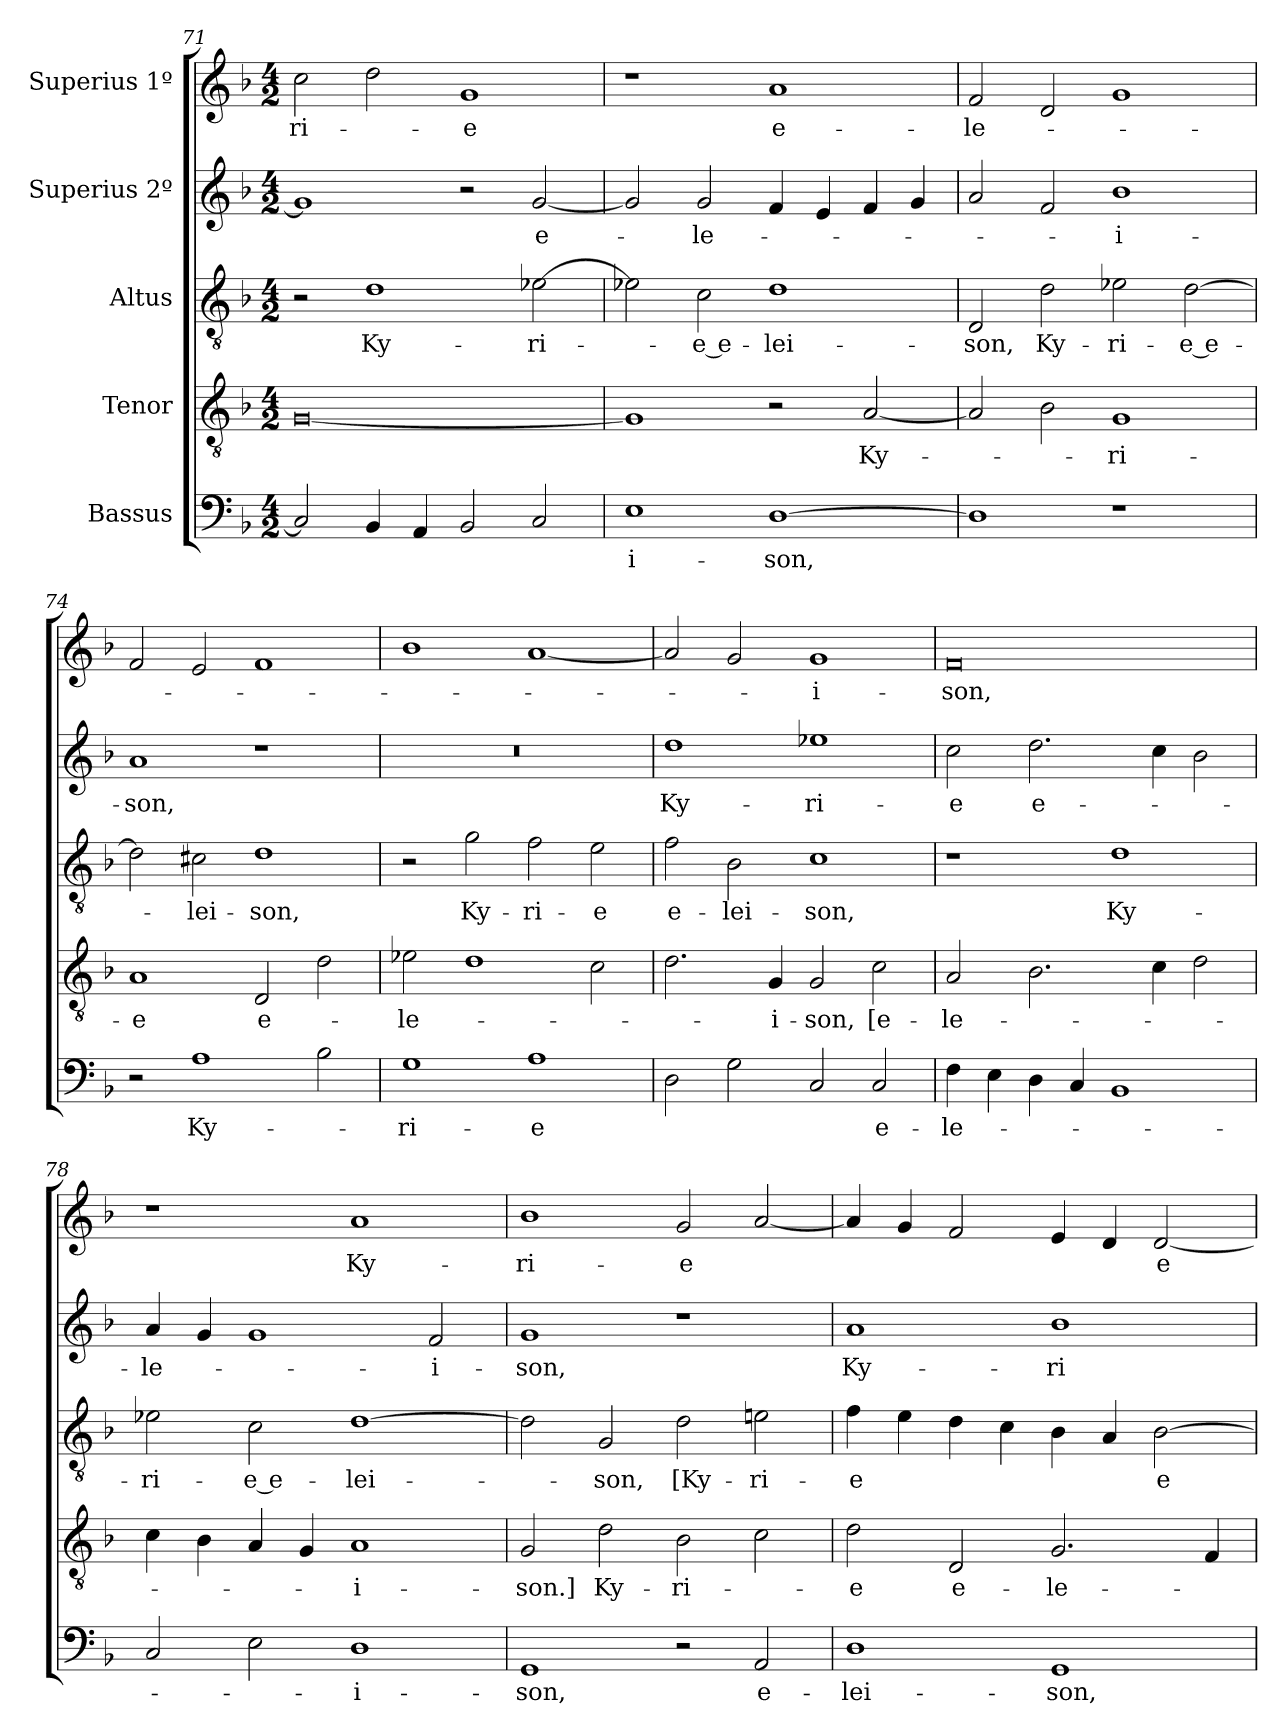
**kern	**text	**kern	**text	**kern	**text	**kern	**text	**kern	**text
*part5	*part5	*part4	*part4	*part3	*part3	*part2	*part2	*part1	*part1
*staff5	*staff5	*staff4	*staff4	*staff3	*staff3	*staff2	*staff2	*staff1	*staff1
*I"Bassus	*	*I"Tenor	*	*I"Altus	*	*I"Superius 2º	*	*I"Superius 1º	*
*clefF4	*	*clefGv2	*	*clefGv2	*	*clefG2	*	*clefG2	*
*k[b-]	*	*k[b-]	*	*k[b-]	*	*k[b-]	*	*k[b-]	*
*M4/2	*	*M4/2	*	*M4/2	*	*M4/2	*	*M4/2	*
=71	=71	=71	=71	=71	=71	=71	=71	=71	=71
2C/]	.	[0G/	.	2r	.	1g/]	.	2cc\	-ri-
4BB-/	.	.	.	1d\	Ky-	.	.	2dd\	.
4AA/	.	.	.	.	.	.	.	.	.
2BB-/	.	.	.	.	.	2r	.	1g/	-e
2C/	.	.	.	[2e-X\	-ri-	[2g/	e-	.	.
=72	=72	=72	=72	=72	=72	=72	=72	=72	=72
1E\	-i-	1G/]	.	2e-X\]	.	2g/]	.	1r	.
.	.	.	.	2c\	-e e-	2g/	-le-	.	.
[1D\	-son,	2r	.	1d\	-lei-	4f/	.	1a/	e-
.	.	.	.	.	.	4e/	.	.	.
.	.	[2A/	Ky-	.	.	4f/	.	.	.
.	.	.	.	.	.	4g/	.	.	.
=73	=73	=73	=73	=73	=73	=73	=73	=73	=73
1D\]	.	2A/]	.	2D/	-son,	2a/	.	2f/	-le-
.	.	2B-\	.	2d\	Ky-	2f/	.	2d/	.
1r	.	1G/	-ri-	2e-X\	-ri-	1b-\	-i-	1g/	.
.	.	.	.	[2d\	-e e-	.	.	.	.
=74	=74	=74	=74	=74	=74	=74	=74	=74	=74
2r	.	1A/	-e	2d\]	.	1a/	-son,	2f/	.
1A\	Ky-	.	.	2c#X\	-lei-	.	.	2e/	.
.	.	2D/	e-	1d\	-son,	1r	.	1f/	.
2B-\	.	2d\	.	.	.	.	.	.	.
=75	=75	=75	=75	=75	=75	=75	=75	=75	=75
1G\	-ri-	2e-X\	-le-	2r	.	0r	.	1b-\	.
.	.	1d\	.	2g\	Ky-	.	.	.	.
1A\	-e	.	.	2f\	-ri-	.	.	[1a/	.
.	.	2c\	.	2e\	-e	.	.	.	.
=76	=76	=76	=76	=76	=76	=76	=76	=76	=76
2D\	.	2.d\	.	2f\	e-	1dd\	Ky-	2a/]	.
2G\	.	.	.	2B-\	-lei-	.	.	2g/	.
.	.	4G/	-i-	.	.	.	.	.	.
2C/	.	2G/	-son,	1c\	-son,	1ee-X\	-ri-	1g/	-i-
2C/	e-	2c\	[e-	.	.	.	.	.	.
=77	=77	=77	=77	=77	=77	=77	=77	=77	=77
4F\	-le-	2A/	-le-	1r	.	2cc\	-e	0f/	-son,
4E\	.	.	.	.	.	.	.	.	.
4D\	.	2.B-\	.	.	.	2.dd\	e-	.	.
4C/	.	.	.	.	.	.	.	.	.
1BB-/	.	.	.	1d\	Ky-	.	.	.	.
.	.	4c\	.	.	.	4cc\	.	.	.
.	.	2d\	.	.	.	2b-\	.	.	.
=78	=78	=78	=78	=78	=78	=78	=78	=78	=78
2C/	.	4c\	.	2e-X\	-ri-	4a/	-le-	1r	.
.	.	4B-\	.	.	.	4g/	.	.	.
2E\	.	4A/	.	2c\	-e e-	1g/	.	.	.
.	.	4G/	.	.	.	.	.	.	.
1D\	-i-	1A/	-i-	[1d\	-lei-	.	.	1a/	Ky-
.	.	.	.	.	.	2f/	-i-	.	.
=79	=79	=79	=79	=79	=79	=79	=79	=79	=79
1GG/	-son,	2G/	-son.]	2d\]	.	1g/	-son,	1b-\	-ri-
.	.	2d\	Ky-	2G/	-son,	.	.	.	.
2r	.	2B-\	-ri-	2d\	[Ky-	1r	.	2g/	-e
2AA/	e-	2c\	.	2en\	-ri-	.	.	[2a/	.
=80	=80	=80	=80	=80	=80	=80	=80	=80	=80
1D\	-lei-	2d\	-e	4f\	-e	1a/	Ky-	4a/]	.
.	.	.	.	4e\	.	.	.	4g/	.
.	.	2D/	e-	4d\	.	.	.	2f/	.
.	.	.	.	4c\	.	.	.	.	.
1GG/	-son,	2.G/	-le-	4B-\	.	1b-\	-ri-	4e/	.
.	.	.	.	4A/	.	.	.	4d/	.
.	.	.	.	[2B-\	e-	.	.	[2d/	e-
.	.	4F/	.	.	.	.	.	.	.
=	=	=	=	=	=	=	=	=	=
*-	*-	*-	*-	*-	*-	*-	*-	*-	*-
